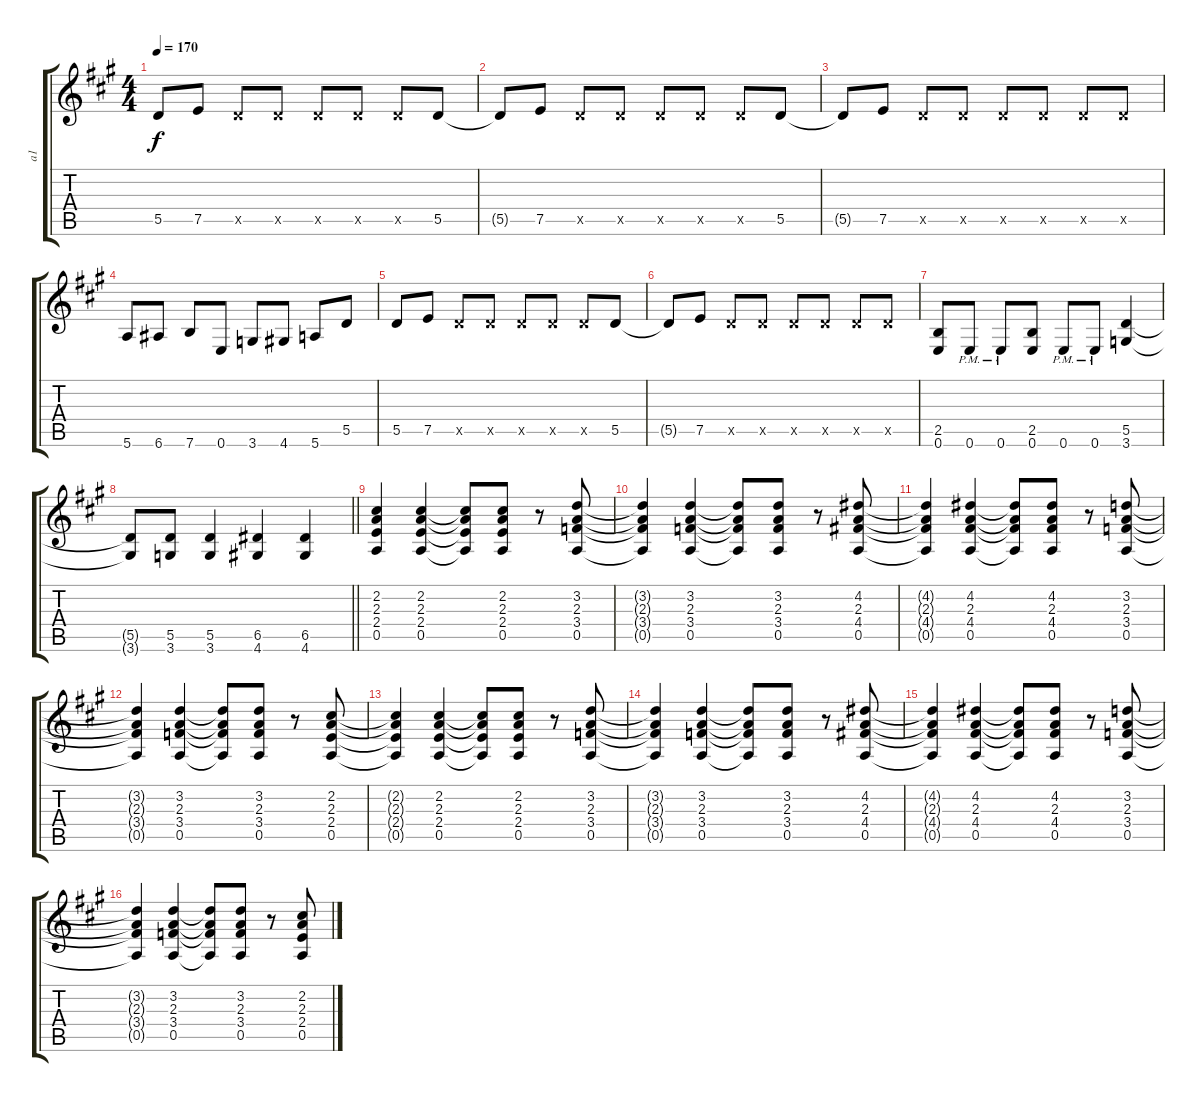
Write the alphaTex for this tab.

\track ("a1" "a1") {instrument acousticguitarsteel}
\staff {score tabs}
\tuning (E4 B3 G3 D3 A2 E2) {hide}
\ts (4 4)
\tempo 170
\clef g2
\ks a
5.5{t}.8{dy f} 7.5.8 5.5{x}.8 5.5{x}.8 5.5{x}.8 5.5{x}.8 5.5{x}.8 5.5.8 |
5.5{t}.8 7.5.8 5.5{x}.8 5.5{x}.8 5.5{x}.8 5.5{x}.8 5.5{x}.8 5.5.8 |
5.5{t}.8 7.5.8 5.5{x}.8 5.5{x}.8 5.5{x}.8 5.5{x}.8 5.5{x}.8 5.5{x}.8 |
5.6.8 6.6.8 7.6.8 0.6.8 3.6.8 4.6.8 5.6.8 5.5.8 |
5.5.8 7.5.8 5.5{x}.8 5.5{x}.8 5.5{x}.8 5.5{x}.8 5.5{x}.8 5.5.8 |
5.5{t}.8 7.5.8 5.5{x}.8 5.5{x}.8 5.5{x}.8 5.5{x}.8 5.5{x}.8 5.5{x}.8 |
(2.5 0.6).8 0.6{pm}.8 0.6{pm}.8 (2.5 0.6).8 0.6{pm}.8 0.6{pm}.8 (5.5 3.6).4 |
\barLineRight lightlight
(5.5{t} 3.6{t}).8 (5.5 3.6).8 (5.5 3.6).4 (6.5 4.6).4 (6.5 4.6).4 |
(2.2 2.3 2.4 0.5).4 (2.2 2.3 2.4 0.5).4 (2.2{t} 2.3{t} 2.4{t} 0.5{t}).8 (2.2 2.3 2.4 0.5).8 r.8 (3.2 2.3 3.4 0.5).8 |
(3.2{t} 2.3{t} 3.4{t} 0.5{t}).4 (3.2 2.3 3.4 0.5).4 (3.2{t} 2.3{t} 3.4{t} 0.5{t}).8 (3.2 2.3 3.4 0.5).8 r.8 (4.2 2.3 4.4 0.5).8 |
(4.2{t} 2.3{t} 4.4{t} 0.5{t}).4 (4.2 2.3 4.4 0.5).4 (4.2{t} 2.3{t} 4.4{t} 0.5{t}).8 (4.2 2.3 4.4 0.5).8 r.8 (3.2 2.3 3.4 0.5).8 |
(3.2{t} 2.3{t} 3.4{t} 0.5{t}).4 (3.2 2.3 3.4 0.5).4 (3.2{t} 2.3{t} 3.4{t} 0.5{t}).8 (3.2 2.3 3.4 0.5).8 r.8 (2.2 2.3 2.4 0.5).8 |
(2.2{t} 2.3{t} 2.4{t} 0.5{t}).4 (2.2 2.3 2.4 0.5).4 (2.2{t} 2.3{t} 2.4{t} 0.5{t}).8 (2.2 2.3 2.4 0.5).8 r.8 (3.2 2.3 3.4 0.5).8 |
(3.2{t} 2.3{t} 3.4{t} 0.5{t}).4 (3.2 2.3 3.4 0.5).4 (3.2{t} 2.3{t} 3.4{t} 0.5{t}).8 (3.2 2.3 3.4 0.5).8 r.8 (4.2 2.3 4.4 0.5).8 |
(4.2{t} 2.3{t} 4.4{t} 0.5{t}).4 (4.2 2.3 4.4 0.5).4 (4.2{t} 2.3{t} 4.4{t} 0.5{t}).8 (4.2 2.3 4.4 0.5).8 r.8 (3.2 2.3 3.4 0.5).8 |
(3.2{t} 2.3{t} 3.4{t} 0.5{t}).4 (3.2 2.3 3.4 0.5).4 (3.2{t} 2.3{t} 3.4{t} 0.5{t}).8 (3.2 2.3 3.4 0.5).8 r.8 (2.2 2.3 2.4 0.5).8
